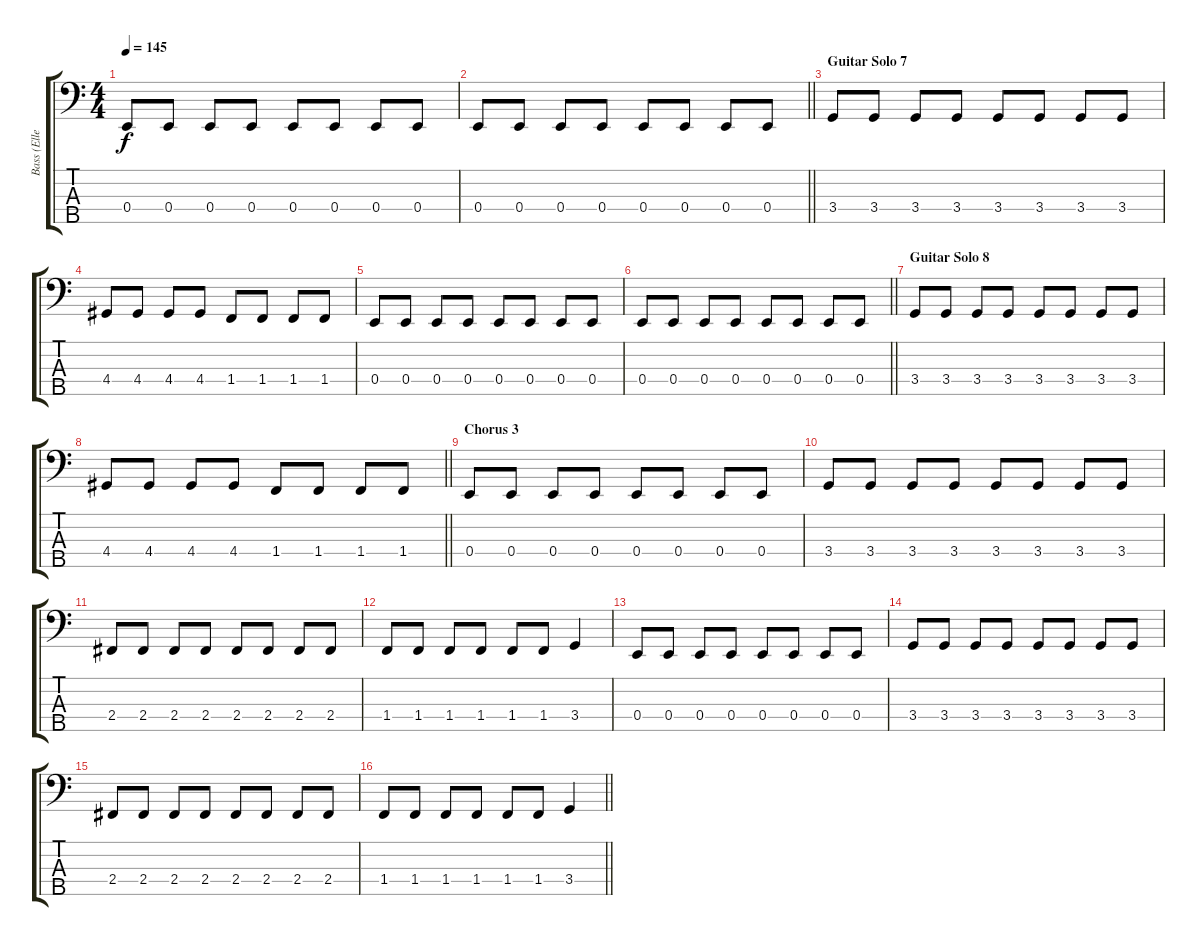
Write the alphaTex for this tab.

\track ("Bass (Ellefson)" "Bass (Elle") {instrument electricbasspick}
\staff {score tabs}
\tuning (G2 D2 A1 E1 B0) {hide}
\ts (4 4)
\tempo 145
\clef f4
\ks c
0.4.8{dy f} 0.4.8 0.4.8 0.4.8 0.4.8 0.4.8 0.4.8 0.4.8 |
\barLineRight lightlight
0.4.8 0.4.8 0.4.8 0.4.8 0.4.8 0.4.8 0.4.8 0.4.8 |
\section ("" "Guitar Solo 7")
3.4.8 3.4.8 3.4.8 3.4.8 3.4.8 3.4.8 3.4.8 3.4.8 |
4.4.8 4.4.8 4.4.8 4.4.8 1.4.8 1.4.8 1.4.8 1.4.8 |
0.4.8 0.4.8 0.4.8 0.4.8 0.4.8 0.4.8 0.4.8 0.4.8 |
\barLineRight lightlight
0.4.8 0.4.8 0.4.8 0.4.8 0.4.8 0.4.8 0.4.8 0.4.8 |
\section ("" "Guitar Solo 8")
3.4.8 3.4.8 3.4.8 3.4.8 3.4.8 3.4.8 3.4.8 3.4.8 |
\barLineRight lightlight
4.4.8 4.4.8 4.4.8 4.4.8 1.4.8 1.4.8 1.4.8 1.4.8 |
\section ("" "Chorus 3")
0.4.8 0.4.8 0.4.8 0.4.8 0.4.8 0.4.8 0.4.8 0.4.8 |
3.4.8 3.4.8 3.4.8 3.4.8 3.4.8 3.4.8 3.4.8 3.4.8 |
2.4.8 2.4.8 2.4.8 2.4.8 2.4.8 2.4.8 2.4.8 2.4.8 |
1.4.8 1.4.8 1.4.8 1.4.8 1.4.8 1.4.8 3.4.4 |
0.4.8 0.4.8 0.4.8 0.4.8 0.4.8 0.4.8 0.4.8 0.4.8 |
3.4.8 3.4.8 3.4.8 3.4.8 3.4.8 3.4.8 3.4.8 3.4.8 |
2.4.8 2.4.8 2.4.8 2.4.8 2.4.8 2.4.8 2.4.8 2.4.8 |
\barLineRight lightlight
1.4.8 1.4.8 1.4.8 1.4.8 1.4.8 1.4.8 3.4.4
